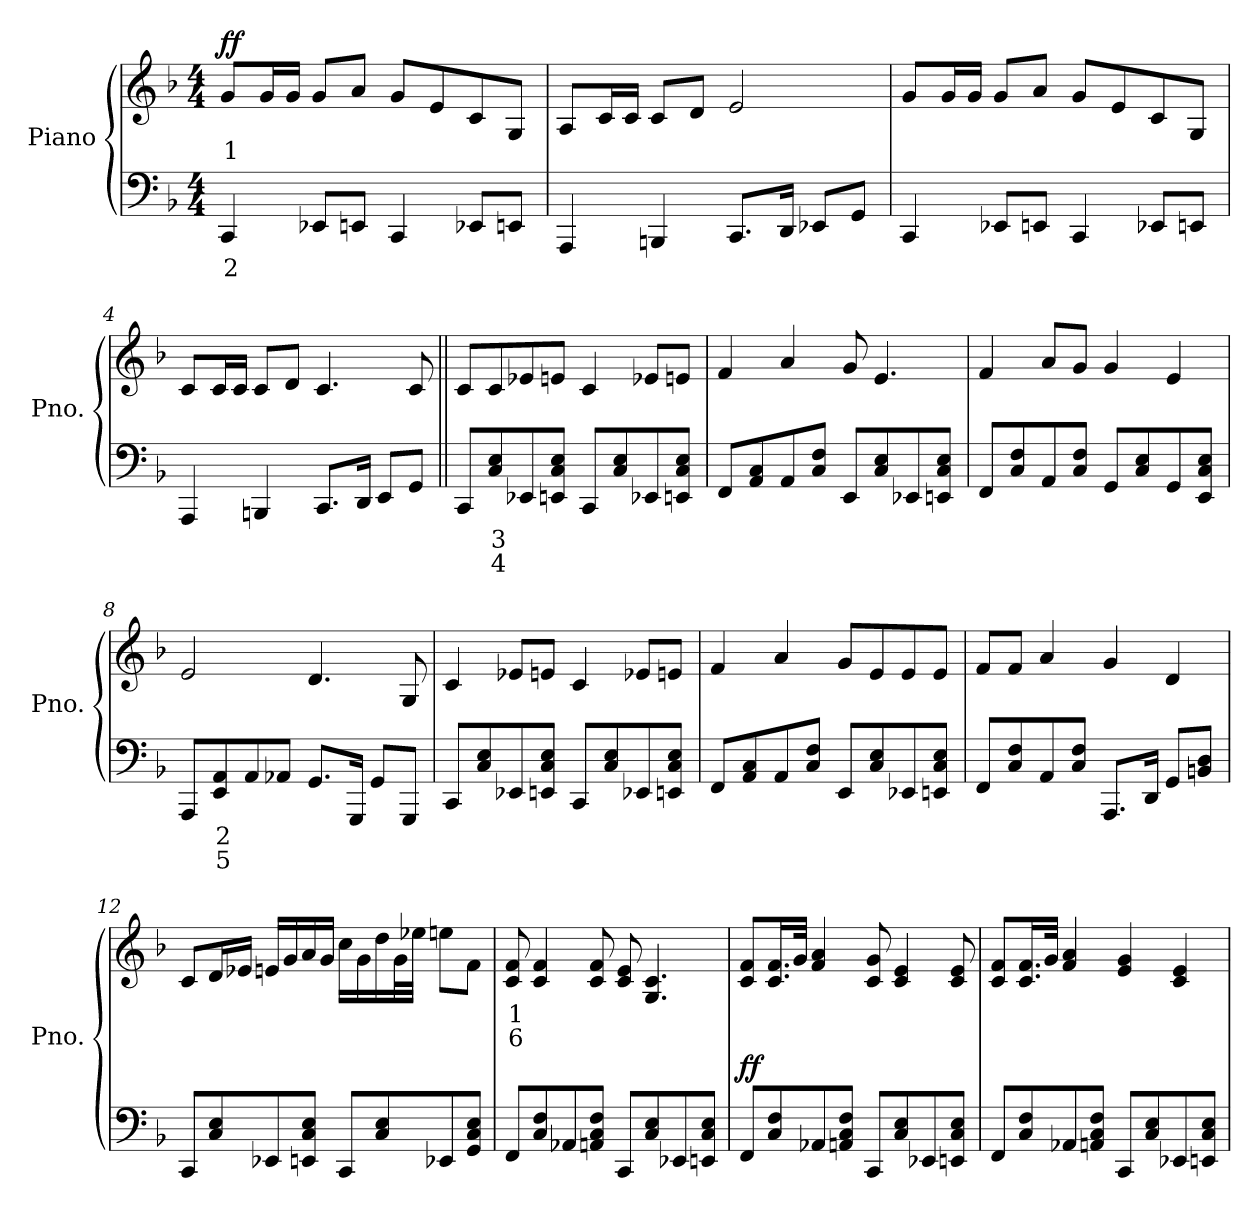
**kern	**text	**text	**kern	**text	**text	**dynam
*part1	*part1	*part1	*part1	*part1	*part1	*part1
*staff2	*staff2	*staff2	*staff1	*staff1	*staff1	*staff1/2
*I"Piano	*	*	*	*	*	*
*I'Pno.	*	*	*	*	*	*
*clefF4	*	*	*clefG2	*	*	*
*k[b-]	*	*	*k[b-]	*	*	*
*M4/4	*	*	*M4/4	*	*	*
*MM120	*	*	*MM120	*	*	*
=1	=1	=1	=1	=1	=1	=1
!	!LO:LY:b	!	!	!LO:LY:b	!	!LO:DY:b
4CCi/	2	.	8gj/L	1	.	ff
.	.	.	16gj/L	.	.	.
.	.	.	16gj/JJ	.	.	.
8EE-Xi/L	.	.	8gj/L	.	.	.
8EEni/J	.	.	8aj/J	.	.	.
4CCi/	.	.	8gj/L	.	.	.
.	.	.	8ej/	.	.	.
8EE-Xi/L	.	.	8cj/	.	.	.
8EEni/J	.	.	8Gj/J	.	.	.
=2	=2	=2	=2	=2	=2	=2
4AAAi/	.	.	8Aj/L	.	.	.
.	.	.	16cj/L	.	.	.
.	.	.	16cj/JJ	.	.	.
4BBBni/	.	.	8cj/L	.	.	.
.	.	.	8dj/J	.	.	.
8.CCi/L	.	.	2ej/	.	.	.
16DDi/Jk	.	.	.	.	.	.
8EE-Xi/L	.	.	.	.	.	.
8GGi/J	.	.	.	.	.	.
=3	=3	=3	=3	=3	=3	=3
4CCi/	.	.	8gj/L	.	.	.
.	.	.	16gj/L	.	.	.
.	.	.	16gj/JJ	.	.	.
8EE-Xi/L	.	.	8gj/L	.	.	.
8EEni/J	.	.	8aj/J	.	.	.
4CCi/	.	.	8gj/L	.	.	.
.	.	.	8ej/	.	.	.
8EE-Xi/L	.	.	8cj/	.	.	.
8EEni/J	.	.	8Gj/J	.	.	.
!!LO:LB:g=z
=4	=4	=4	=4	=4	=4	=4
4AAAi/	.	.	8cj/L	.	.	.
.	.	.	16cj/L	.	.	.
.	.	.	16cj/JJ	.	.	.
4BBBni/	.	.	8cj/L	.	.	.
.	.	.	8dj/J	.	.	.
8.CCi/L	.	.	4.cj/	.	.	.
16DDi/Jk	.	.	.	.	.	.
8EEi/L	.	.	.	.	.	.
8GGi/J	.	.	8cj/	.	.	.
=5||	=5||	=5||	=5||	=5||	=5||	=5||
8CCi/L	.	.	8cj/L	.	.	.
!	!LO:LY:b	!LO:LY:b	!	!	!	!
8CZ/ 8EV/	3	4	8cj/	.	.	.
8EE-Xi/	.	.	8e-Xj/	.	.	.
8EEni/ 8CZ/ 8EV/J	.	.	8enj/J	.	.	.
8CCi/L	.	.	4cj/	.	.	.
8CZ/ 8EV/	.	.	.	.	.	.
8EE-Xi/	.	.	8e-Xj/L	.	.	.
8EEni/ 8CZ/ 8EV/J	.	.	8enj/J	.	.	.
=6	=6	=6	=6	=6	=6	=6
8FFi/L	.	.	4fj/	.	.	.
8AAi/ 8CZ/	.	.	.	.	.	.
8AAi/	.	.	4aj/	.	.	.
8CZ/ 8FV/J	.	.	.	.	.	.
8EEi/L	.	.	8gj/	.	.	.
8CZ/ 8EV/	.	.	4.ej/	.	.	.
8EE-Xi/	.	.	.	.	.	.
8EEni/ 8CZ/ 8EV/J	.	.	.	.	.	.
=7	=7	=7	=7	=7	=7	=7
8FFi/L	.	.	4fj/	.	.	.
8CZ/ 8FV/	.	.	.	.	.	.
8AAi/	.	.	8aj/L	.	.	.
8CZ/ 8FV/J	.	.	8gj/J	.	.	.
8GGi/L	.	.	4gj/	.	.	.
8CZ/ 8EV/	.	.	.	.	.	.
8GGi/	.	.	4ej/	.	.	.
8EEi/ 8CZ/ 8EV/J	.	.	.	.	.	.
!!LO:LB:g=z
=8	=8	=8	=8	=8	=8	=8
8AAAi/L	.	.	2ej/	.	.	.
!	!LO:LY:b	!LO:LY:b	!	!	!	!
8EEN/ 8AAi/	2	5	.	.	.	.
8AAi/	.	.	.	.	.	.
8AA-Xi/J	.	.	.	.	.	.
8.GGi/L	.	.	4.dj/	.	.	.
16GGGi/Jk	.	.	.	.	.	.
8GGi/L	.	.	.	.	.	.
8GGGi/J	.	.	8Gj/	.	.	.
=9	=9	=9	=9	=9	=9	=9
8CCi/L	.	.	4cj/	.	.	.
8CZ/ 8EV/	.	.	.	.	.	.
8EE-Xi/	.	.	8e-Xj/L	.	.	.
8EEni/ 8CZ/ 8EV/J	.	.	8enj/J	.	.	.
8CCi/L	.	.	4cj/	.	.	.
8CZ/ 8EV/	.	.	.	.	.	.
8EE-Xi/	.	.	8e-Xj/L	.	.	.
8EEni/ 8CZ/ 8EV/J	.	.	8enj/J	.	.	.
=10	=10	=10	=10	=10	=10	=10
8FFi/L	.	.	4fj/	.	.	.
8AAi/ 8CZ/	.	.	.	.	.	.
8AAi/	.	.	4aj/	.	.	.
8CZ/ 8FV/J	.	.	.	.	.	.
8EEi/L	.	.	8gj/L	.	.	.
8CZ/ 8EV/	.	.	8ej/	.	.	.
8EE-Xi/	.	.	8ej/	.	.	.
8EEni/ 8CZ/ 8EV/J	.	.	8ej/J	.	.	.
=11	=11	=11	=11	=11	=11	=11
8FFi/L	.	.	8fj/L	.	.	.
8CZ/ 8FV/	.	.	8fj/J	.	.	.
8AAi/	.	.	4aj/	.	.	.
8CZ/ 8FV/J	.	.	.	.	.	.
8.AAAi/L	.	.	4gj/	.	.	.
16DDi/Jk	.	.	.	.	.	.
8GGi/L	.	.	4dj/	.	.	.
8BBni/ 8DZ/J	.	.	.	.	.	.
!!LO:LB:g=z
=12	=12	=12	=12	=12	=12	=12
8CCi/L	.	.	8cj/L	.	.	.
8CZ/ 8EV/	.	.	16dj/L	.	.	.
.	.	.	16e-Xj/JJ	.	.	.
8EE-Xi/	.	.	16enj/LL	.	.	.
.	.	.	16gj/	.	.	.
8EEni/ 8CZ/ 8EV/J	.	.	16aj/	.	.	.
.	.	.	16gj/JJ	.	.	.
8CCi/L	.	.	16ccj\LL	.	.	.
.	.	.	16gj\	.	.	.
8CZ/ 8EV/	.	.	16ddj\	.	.	.
.	.	.	32gj\L	.	.	.
.	.	.	32ee-Xj\JJJ	.	.	.
8EE-Xi/	.	.	8eenj\L	.	.	.
8GGi/ 8CZ/ 8EV/J	.	.	8fj\J	.	.	.
=13	=13	=13	=13	=13	=13	=13
!	!	!	!	!LO:LY:b	!LO:LY:b	!
8FFi/L	.	.	8cl/ 8fj/	1	6	.
8CZ/ 8FV/	.	.	4cl/ 4fj/	.	.	.
8AA-Xi/	.	.	.	.	.	.
8AAni/ 8CZ/ 8FV/J	.	.	8cl/ 8fj/	.	.	.
8CCi/L	.	.	8cl/ 8ej/	.	.	.
8CZ/ 8EV/	.	.	4.Gl/ 4.cj/	.	.	.
8EE-Xi/	.	.	.	.	.	.
8EEni/ 8CZ/ 8EV/J	.	.	.	.	.	.
=14	=14	=14	=14	=14	=14	=14
!	!	!	!	!	!	!LO:DY:a=2
8FFi/L	.	.	8cl/ 8fj/L	.	.	ff
8CZ/ 8FV/	.	.	16.cl/ 16.fj/L	.	.	.
.	.	.	32gj/JJk	.	.	.
8AA-Xi/	.	.	4fl/ 4aj/	.	.	.
8AAni/ 8CZ/ 8FV/J	.	.	.	.	.	.
8CCi/L	.	.	8cl/ 8gj/	.	.	.
8CZ/ 8EV/	.	.	4cl/ 4ej/	.	.	.
8EE-Xi/	.	.	.	.	.	.
8EEni/ 8CZ/ 8EV/J	.	.	8cl/ 8ej/	.	.	.
!!LO:LB:g=z
=15	=15	=15	=15	=15	=15	=15
8FFi/L	.	.	8cl/ 8fj/L	.	.	.
8CZ/ 8FV/	.	.	16.cl/ 16.fj/L	.	.	.
.	.	.	32gj/JJk	.	.	.
8AA-Xi/	.	.	4fl/ 4aj/	.	.	.
8AAni/ 8CZ/ 8FV/J	.	.	.	.	.	.
8CCi/L	.	.	4el/ 4gj/	.	.	.
8CZ/ 8EV/	.	.	.	.	.	.
8EE-Xi/	.	.	4cl/ 4ej/	.	.	.
8EEni/ 8CZ/ 8EV/J	.	.	.	.	.	.
=	=	=	=	=	=	=
*-	*-	*-	*-	*-	*-	*-
